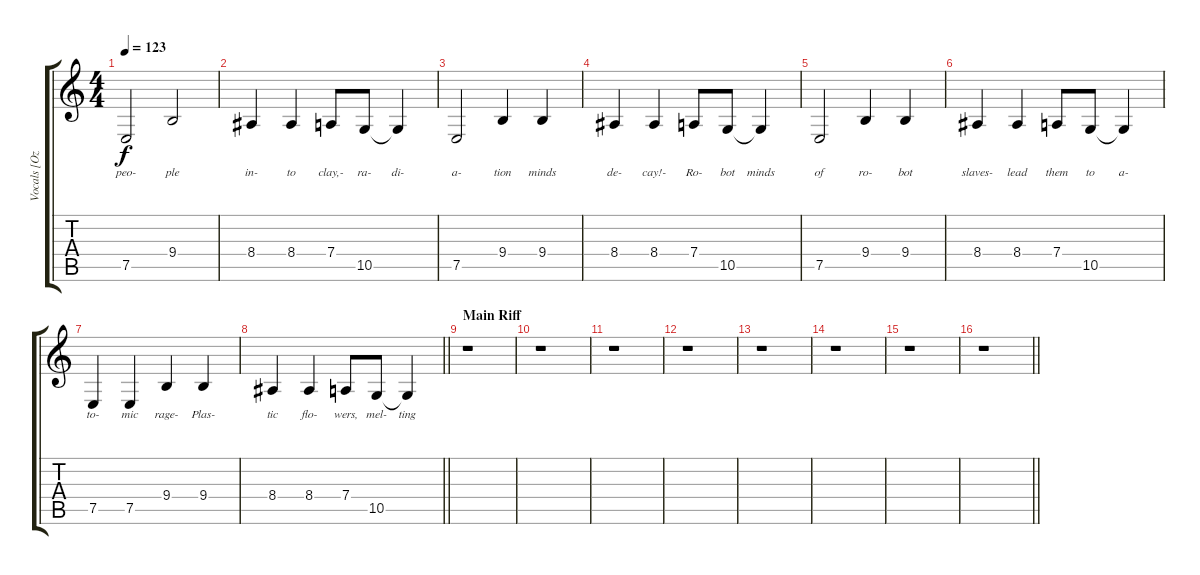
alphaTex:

\track ("Vocals [Ozzy Osbourne]" "Vocals [Oz") {instrument lead6voice}
\staff {score tabs}
\tuning (E4 B3 G3 D3 A2 E2) {hide}
\ts (4 4)
\tempo 123
\clef g2
\ks c
7.5.2{lyrics (0 "peo-") lyrics (1 "") lyrics (2 "") lyrics (3 "") lyrics (4 "") dy f} 9.4.2{lyrics (0 "ple") lyrics (1 "") lyrics (2 "") lyrics (3 "") lyrics (4 "")} |
8.4.4{lyrics (0 "in-") lyrics (1 "") lyrics (2 "") lyrics (3 "") lyrics (4 "")} 8.4.4{lyrics (0 "to") lyrics (1 "") lyrics (2 "") lyrics (3 "") lyrics (4 "")} 7.4.8{lyrics (0 "clay,-") lyrics (1 "") lyrics (2 "") lyrics (3 "") lyrics (4 "")} 10.5.8{lyrics (0 "ra-") lyrics (1 "") lyrics (2 "") lyrics (3 "") lyrics (4 "")} 10.5{t}.4{lyrics (0 "di-") lyrics (1 "") lyrics (2 "") lyrics (3 "") lyrics (4 "")} |
7.5.2{lyrics (0 "a-") lyrics (1 "") lyrics (2 "") lyrics (3 "") lyrics (4 "")} 9.4.4{lyrics (0 "tion") lyrics (1 "") lyrics (2 "") lyrics (3 "") lyrics (4 "")} 9.4.4{lyrics (0 "minds") lyrics (1 "") lyrics (2 "") lyrics (3 "") lyrics (4 "")} |
8.4.4{lyrics (0 "de-") lyrics (1 "") lyrics (2 "") lyrics (3 "") lyrics (4 "")} 8.4.4{lyrics (0 "cay!-") lyrics (1 "") lyrics (2 "") lyrics (3 "") lyrics (4 "")} 7.4.8{lyrics (0 "Ro-") lyrics (1 "") lyrics (2 "") lyrics (3 "") lyrics (4 "")} 10.5.8{lyrics (0 "bot") lyrics (1 "") lyrics (2 "") lyrics (3 "") lyrics (4 "")} 10.5{t}.4{lyrics (0 "minds") lyrics (1 "") lyrics (2 "") lyrics (3 "") lyrics (4 "")} |
7.5.2{lyrics (0 "of") lyrics (1 "") lyrics (2 "") lyrics (3 "") lyrics (4 "")} 9.4.4{lyrics (0 "ro-") lyrics (1 "") lyrics (2 "") lyrics (3 "") lyrics (4 "")} 9.4.4{lyrics (0 "bot") lyrics (1 "") lyrics (2 "") lyrics (3 "") lyrics (4 "")} |
8.4.4{lyrics (0 "slaves-") lyrics (1 "") lyrics (2 "") lyrics (3 "") lyrics (4 "")} 8.4.4{lyrics (0 "lead") lyrics (1 "") lyrics (2 "") lyrics (3 "") lyrics (4 "")} 7.4.8{lyrics (0 "them") lyrics (1 "") lyrics (2 "") lyrics (3 "") lyrics (4 "")} 10.5.8{lyrics (0 "to") lyrics (1 "") lyrics (2 "") lyrics (3 "") lyrics (4 "")} 10.5{t}.4{lyrics (0 "a-") lyrics (1 "") lyrics (2 "") lyrics (3 "") lyrics (4 "")} |
7.5.4{lyrics (0 "to-") lyrics (1 "") lyrics (2 "") lyrics (3 "") lyrics (4 "")} 7.5.4{lyrics (0 "mic") lyrics (1 "") lyrics (2 "") lyrics (3 "") lyrics (4 "")} 9.4.4{lyrics (0 "rage-") lyrics (1 "") lyrics (2 "") lyrics (3 "") lyrics (4 "")} 9.4.4{lyrics (0 "Plas-") lyrics (1 "") lyrics (2 "") lyrics (3 "") lyrics (4 "")} |
\barLineRight lightlight
8.4.4{lyrics (0 "tic") lyrics (1 "") lyrics (2 "") lyrics (3 "") lyrics (4 "")} 8.4.4{lyrics (0 "flo-") lyrics (1 "") lyrics (2 "") lyrics (3 "") lyrics (4 "")} 7.4.8{lyrics (0 "wers,") lyrics (1 "") lyrics (2 "") lyrics (3 "") lyrics (4 "")} 10.5.8{lyrics (0 "mel-") lyrics (1 "") lyrics (2 "") lyrics (3 "") lyrics (4 "")} 10.5{t}.4{lyrics (0 "ting") lyrics (1 "") lyrics (2 "") lyrics (3 "") lyrics (4 "")} |
\section ("" "Main Riff")
r.1 |
r.1 |
r.1 |
r.1 |
r.1 |
r.1 |
r.1 |
\barLineRight lightlight
r.1
